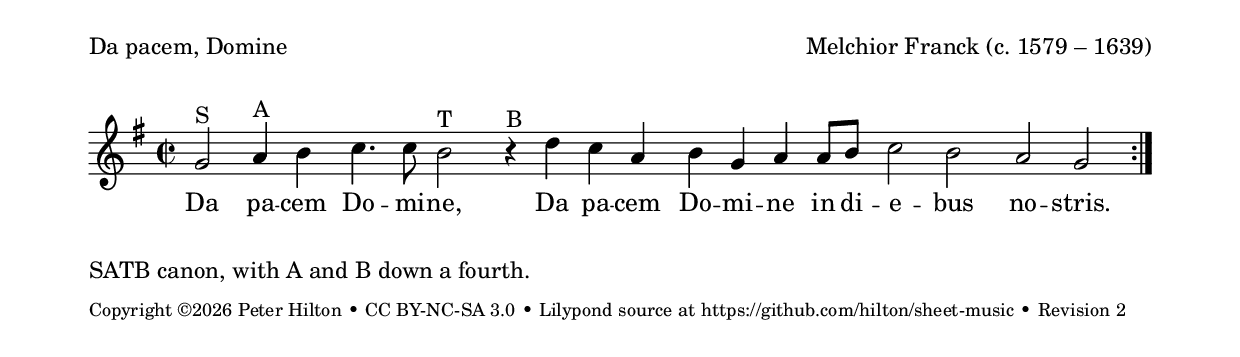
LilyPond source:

% Copyright ©2015 Peter Hilton - https://github.com/hilton

\version "2.18.2"
revision = "2"
\pointAndClickOff

#(set! paper-alist (cons '("custom" . (cons (* 21 cm) (* 7.425 cm))) paper-alist))

\paper {
  #(set-paper-size "custom")
	annotate-spacing = ##f
	two-sided = ##t
	top-margin = 5\mm
	inner-margin = 15\mm
	outer-margin = 15\mm
	top-markup-spacing = #'( (basic-distance . 8) )
	markup-system-spacing = #'( (padding . 4) )
	system-system-spacing = #'( (basic-distance . 20) (stretchability . 100) )
	markup-markup-spacing #'padding = #2
  	ragged-bottom = ##f
	ragged-last-bottom = ##t
} 

year = #(strftime "©%Y" (localtime (current-time)))

\header {
	poet = "Da pacem, Domine"
	composer = "Melchior Franck (c. 1579 – 1639)"
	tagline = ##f
}

\layout {
	indent = #0
  	ragged-right = ##f
  	ragged-last = ##f
	\context {
		\Score
		\override BarLine #'transparent = ##t
		\remove "Metronome_mark_engraver"
		\override VerticalAxisGroup #'staff-staff-spacing = #'((basic-distance . 10) (stretchability . 100))
	}
	\context { 
		\StaffGroup
		\remove "Span_bar_engraver"	
	}
	\context { 
		\Voice 
	}
}

global = { 
	\key g \major
	\time 2/2
	\tempo 2 = 55
	\set Staff.midiInstrument = "choir aahs"
	\accidentalStyle "forget"
}

showBarLine = { \once \override Score.BarLine #'transparent = ##f }

canon = {
	g2^"S" a4^"A" b c4. c8 b2^"T" r4^"B" d c a b g a a8 b c2 b a g 
}

soprano = \new Voice	{
	\relative c'' {
		\repeat volta 2 {
			\canon
			\showBarLine
		}
	}
	\addlyrics {
		Da pa -- cem Do -- mi -- ne,
		Da pa -- cem Do -- mi -- ne in di -- e -- bus no -- stris.
	}
}


\score {
	\new StaffGroup << 
		\new Staff << \global \soprano >> 
	>> 
	\header {
		piece = ""
	}
	\layout { }
}

\markup {
	SATB canon, with A and B down a fourth.
}

\markup \tiny {
	Copyright \year \with-url #"http://hilton.org.uk" "Peter Hilton" •
	\with-url #"http://creativecommons.org/licenses/by-nc-sa/3.0/" "CC BY-NC-SA 3.0" •
	Lilypond source at \with-url #"https://github.com/hilton/sheet-music" https://github.com/hilton/sheet-music •
	Revision \revision 
}
